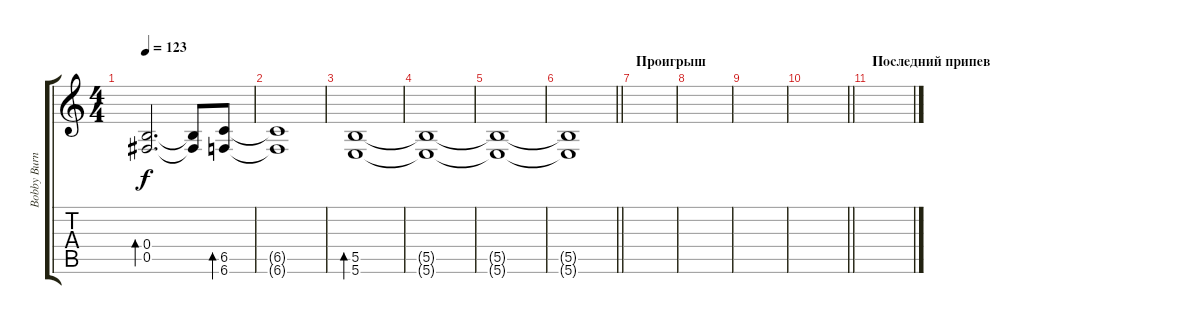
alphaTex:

\track ("Bobby Burns" "Bobby Burn") {instrument electricguitarclean}
\staff {score tabs}
\tuning (Db4 Ab3 E3 B2 Gb2 B1) {hide}
\ts (4 4)
\tempo 123
\clef g2
\ks c
(0.4 0.5).2{d bd 240 dy f} (0.4{t} 0.5{t}).8 (6.5 6.6).8{bd 240} |
(6.5{t} 6.6{t}).1 |
(5.5 5.6).1{bd 240} |
(5.5{t} 5.6{t}).1 |
(5.5{t} 5.6{t}).1 |
\barLineRight lightlight
(5.5{t} 5.6{t}).1 |
\section ("" "Проигрыш")
|
|
|
\barLineRight lightlight
|
\section ("" "Последний припев")
